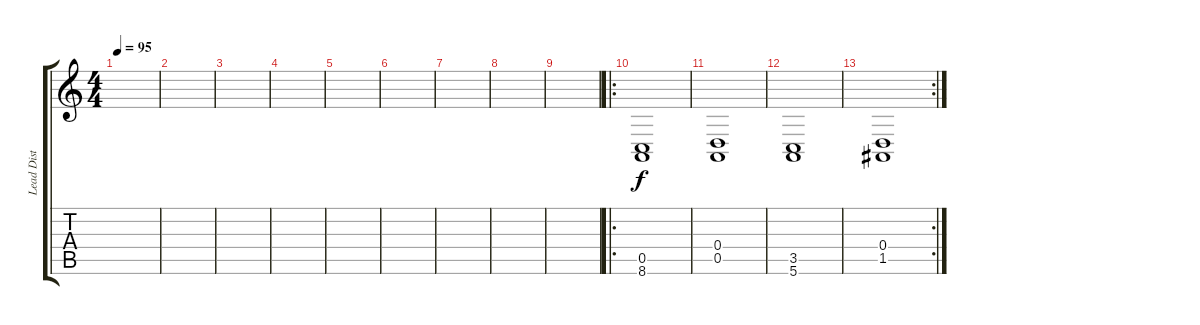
\track ("Lead Dist" "Lead Dist") {instrument reedorgan}
\staff {score tabs}
\tuning (E4 B3 G3 D3 A2 E2) {hide}
\ts (4 4)
\tempo 95
\clef g2
\ks c
|
|
|
|
|
|
|
|
|
\ro
(0.5 8.6).1 |
(0.4 0.5).1 |
(3.5 5.6).1 |
\rc 2
(0.4 1.5).1
